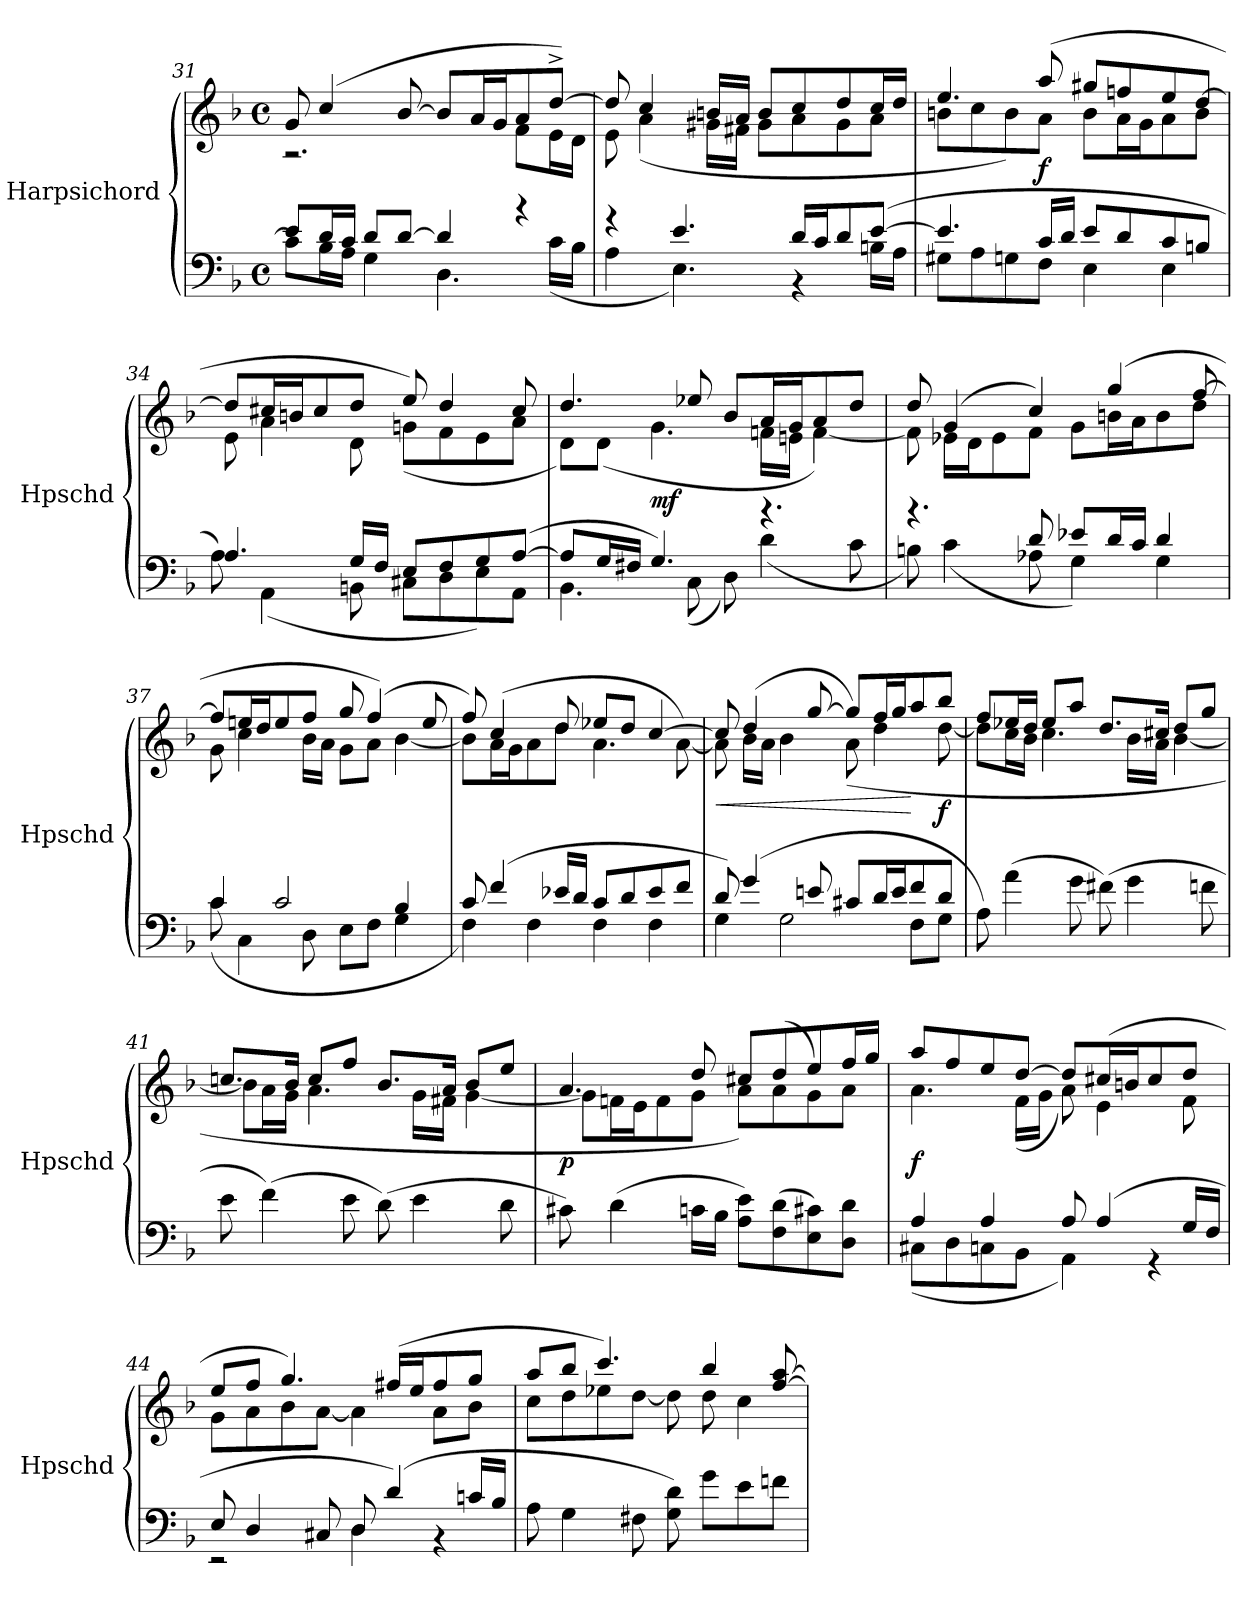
**kern	**kern	**dynam
*part1	*part1	*part1
*staff2	*staff1	*staff1/2
*I"Harpsichord	*	*
*I'Hpschd	*	*
*clefF4	*clefG2	*
*k[b-]	*k[b-]	*
*M4/4	*M4/4	*
*met(c)	*met(c)	*
=31	=31	=31
*^	*^	*
8e/L	8c\L]	8g/	2.r	.
16d/L	16B-\L	(4cc/	.	.
16c/JJ	16A\JJ	.	.	.
8d/L	4G\	.	.	.
[8d/J	.	[8b-/	.	.
4d/]	4.D\	8b-/L]	.	.
.	.	16a/L	.	.
.	.	16g/J	.	.
4r	.	8a/	8f\L	.
.	(16c\LL	[8dd^/J)	16e\L	.
.	16B-\JJ	.	16d\JJ	.
=32	=32	=32	=32	=32
4r	4A\	8dd/]	8e\	.
.	.	4cc/	(4a\	.
4.e/	4.E\)	.	.	.
.	.	16bn/LL	16g#X\LL	.
.	.	16a/JJ	16f#X\JJ	.
.	.	8b/L	8g#\L	.
16d/LL	4r	8cc/	8a\	.
16c/J	.	.	.	.
8d/	.	8dd/	8g#\	.
([8e/J	16Bn\LL	16cc/L	8a\J	.
.	16A\JJ	16dd/JJ	.	.
=33	=33	=33	=33	=33
4.e/]	8G#X\L	4.ee/	8bn\L	.
.	8A\	.	8cc\	.
.	8Gn\	.	8b\)	.
16c/LL	8F\J	(8aa/	8a\J	f
16d/JJ	.	.	.	.
8e/L	4E\	8gg#X/L	8b\L	.
8d/	.	8ffn/	16a\L	.
.	.	.	16g\J	.
8c/	4E\	8ee/	8a\	.
8Bn/J	.	[8dd/J	8b\J	.
=34	=34	=34	=34	=34
4.A/	8A\)	8dd/L]	8e\	.
.	(4AA\	16cc#X/L	4a\	.
.	.	16bn/J	.	.
.	.	8cc#/	.	.
16G/LL	8BBn\	8dd/J	8d\	.
16F/JJ	.	.	.	.
8E/L	8C#X\L	8ee/)	(8gn\L	.
8F/	8D\	4dd/	8f\	.
8G/	8E\)	.	8e\	.
([8A/J	8AA\J	8cc#/	8a\J	.
=35	=35	=35	=35	=35
8A/L]	4.BB-\	4.dd/	8d\L)	.
16G/L	.	.	(8d\J	.
16F#X/JJ	.	.	.	.
4.G/)	.	.	4.g\	mf
.	(8C\	8ee-X/	.	.
.	8D\)	8b-/L	.	.
4.r	(4d\	16a/L	16fn\LL	.
.	.	16g/J	16en\JJ	.
.	.	8a/	[4f\)	.
.	8c\	8dd/J	.	.
=36	=36	=36	=36	=36
4.r	8Bn\)	8dd/	8f\]	.
.	(4c\	(4g/	16e-X\LL	.
.	.	.	16d\J	.
.	.	.	8e-\	.
8d/	8A-X\	4cc/)	8f\J	.
8e-X/L	4G\)	.	8g\L	.
16d/L	.	(4gg/	16bn\L	.
16c/JJ	.	.	16a\J	.
4d/	4G\	.	8b\	.
.	.	[8ff/	8dd\J	.
=37	=37	=37	=37	=37
4c/	(8c\	8ff/L]	8g\	.
.	4C\	16een/L	4cc\	.
.	.	16dd/J	.	.
2c/	.	8ee/	.	.
.	8D\	8ff/J	16b-\LL	.
.	.	.	16a\JJ	.
.	8E\L	8gg/	8g\L	.
.	8F\J	(4ff/)	8a\J	.
4B-/	4G\	.	[4b-\	.
.	.	8ee/	.	.
=38	=38	=38	=38	=38
8c/	4F\)	8ff/)	8b-\L]	.
(4f/	.	(4cc/	16a\L	.
.	.	.	16g\J	.
.	4F\	.	8a\	.
16e-X/LL	.	8dd/	8dd\J	.
16d/JJ	.	.	.	.
8c/L	4F\	8ee-X/L	4.a\	.
8d/	.	8dd/J	.	.
8e-/	4F\	[4cc/	.	.
8f/J	.	.	[8a\)	.
=39	=39	=39	=39	=39
!	!	!	!	!LO:HP:b
8d/)	4G\	8cc/]	8a\]	<
(4g/	.	(4dd/	16b-\LL	.
.	.	.	16a\JJ	.
.	2G\	.	4b-\	.
8en/	.	[8gg/	.	.
8c#X/L	.	8gg/L]	(8a\)	.
16d/L	.	16ff/L	4dd\	.
16e/J	.	16gg/J	.	.
8f/	8F\L	8aa/	.	[
8d/J	8G\J	8bb-/J	[8dd\	f
*v	*v	*	*	*
=40	=40	=40	=40
8A\)	8ff/L	8dd\L]	.
(4a\	16ee-X/L	16cc\L	.
.	16dd/JJ	16b-\JJ	.
.	8ee-/L	4.cc\	.
8g\	8aa/J	.	.
(8f#X\)	8.dd/L	.	.
4g\	.	16b-\LL	.
.	16cc#X/Jk	16a\JJ	.
.	8dd/L	[4b-\	.
8fn\	8gg/J	.	.
=41	=41	=41	=41
8e\	8.ccn/L	8b-\L]	.
(4f\)	.	16a\L	.
.	16b-/Jk	16g\JJ	.
.	8cc/L	4.a\	.
8e\	8ff/J	.	.
(8d\)	8.b-/L	.	.
4e\	.	16g\LL	.
.	16a/Jk	16f#X\JJ	.
.	8b-/L	[4g\	.
8d\	8ee/J	.	.
=42	=42	=42	=42
8c#X\)	4.a/	8g\L]	p
(4d\	.	16fn\L	.
.	.	16e\J	.
.	.	8f\	.
16cn\LL	8dd/	8g\J	.
16B-\JJ	.	.	.
8A\ 8e\L)	8cc#X/L	8a\L)	.
(8F\ 8d\	(8dd/	8a\	.
8E\ 8c#X\)	8ee/	8g\)	.
8D\ 8d\J	16ff/L	8a\J	.
.	16gg/JJ	.	.
=43	=43	=43	=43
*^	*	*	*
4A/	(8C#X\L	8aa/L	4.a\	f
.	8D\	8ff/	.	.
4A/	8Cn\	8ee/	.	.
.	8BB-\J	[8dd/J	(16f\LL	.
.	.	.	16g\JJ	.
8A/	4AA\)	8dd/L]	8a\)	.
(4A/	.	(16cc#X/L	4e\	.
.	.	16bn/J	.	.
.	4r	8cc#/	.	.
16G/LL	.	8dd/J	8f\	.
16F/JJ	.	.	.	.
=44	=44	=44	=44	=44
8E/	2r	8ee/L	8g\L	.
4D/	.	8ff/J	8a\	.
.	.	4.gg/)	8b-\	.
8C#X/	.	.	[8a\J	.
8D/	4D\	.	4a\]	.
(4d/)	.	(16ff#X/LL	.	.
.	.	16ee/J	.	.
.	4r	8ff#/	8a\L	.
16cn/LL	.	8gg/J	8b-\J	.
16B-/JJ	.	.	.	.
*v	*v	*	*	*
=45	=45	=45	=45
8A\	8aa/L	8cc\L	.
4G\	8bb-/J	8dd\	.
.	4.ccc/)	8ee-X\	.
8F#X\	.	[8dd\J	.
8G\ 8d\)	.	8dd\]	.
8g\L	4bb-/	8dd\	.
8e\	.	4cc\	.
8fn\J	[8ff/ [8aa/	.	.
*	*v	*v	*
=	=	=
*-	*-	*-
